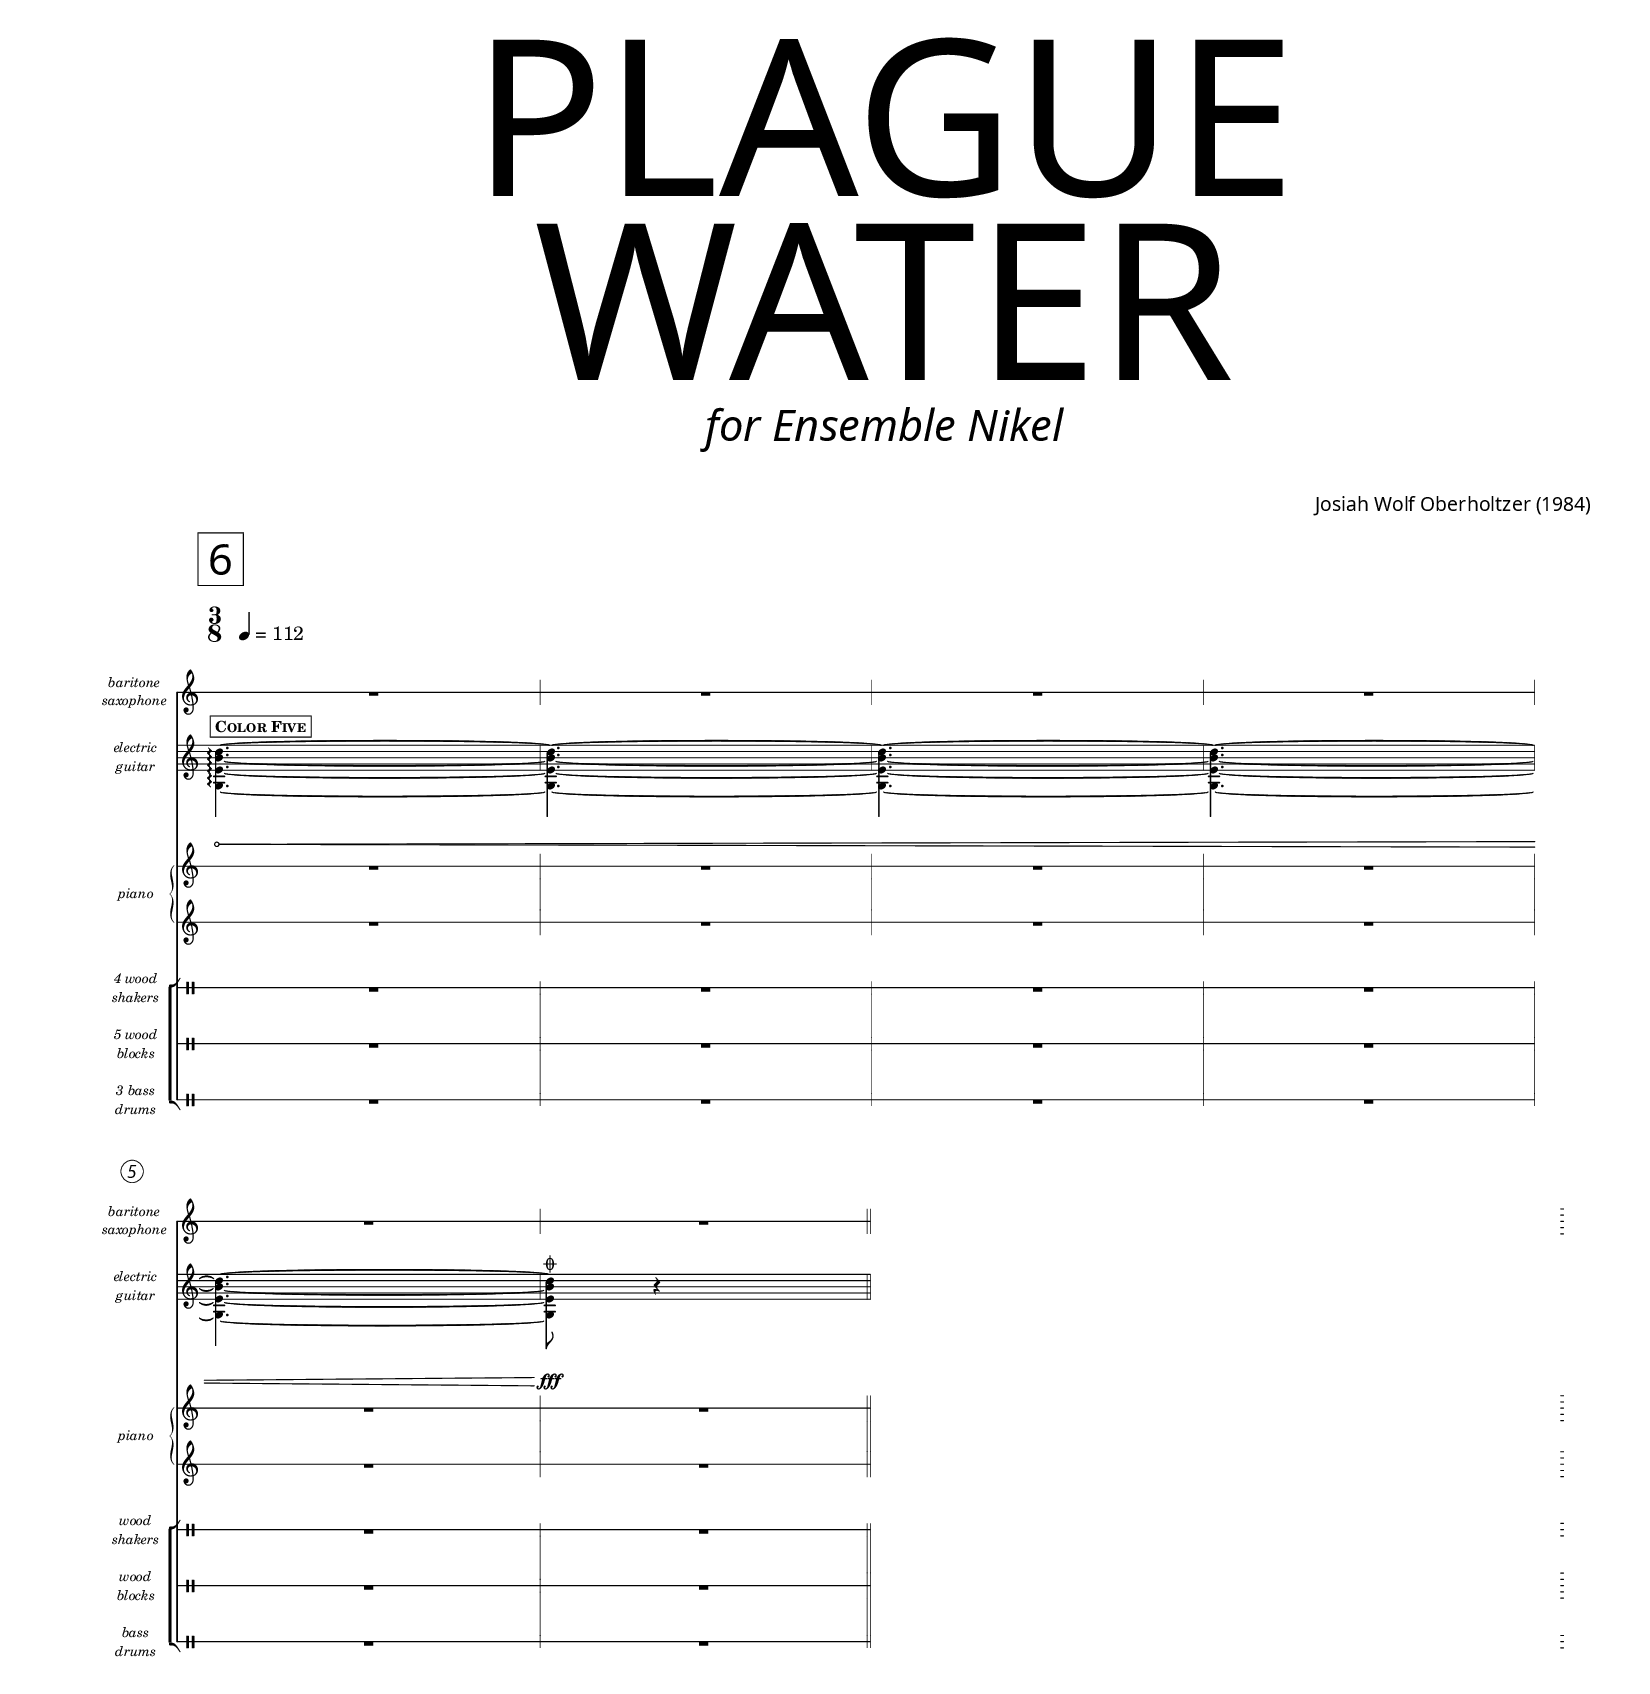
\version "2.19.2"
\language "english"

#(ly:set-option 'relative-includes #t)

\include "../../stylesheets/plague-water-header.ily"
\include "../../stylesheets/plague-water-layout.ily"
\include "../../stylesheets/plague-water-paper.ily"

\score {
	\context Score = "Plague Water Score" \with {
		\override HorizontalBracket #'color = #red
	} <<
		\tag score.saxophone.guitar.piano.percussion
		\context TimeSignatureContext = "TimeSignatureContext" {
			{
				\mark \markup { \override #'(box-padding . 0.5) \box 6 }
				\tempo 4=112
				\time 3/8
				s1 * 3/8
			}
			{
				s1 * 3/8
			}
			{
				s1 * 3/8
			}
			{
				s1 * 3/8
			}
			{
				s1 * 3/8
			}
			{
				s1 * 3/8
			}
		}
		\tag score.saxophone
		\context SaxophoneStaffGroup = "Saxophone Staff Group" <<
			\context SaxophoneStaff = "Saxophone Staff" {
				\clef "treble"
				\transpose ef, c'
				\context Voice = "Saxophone Voice" {
					{
						\tag #'Segment6SaxophoneVoice1
						{
							{
								\stopStaff
								\once \override Staff.StaffSymbol.line-count = 1
								\startStaff
								R1 * 3/8
							}
						}
						\tag #'Segment6SaxophoneVoice2
						{
							{
								R1 * 3/8
							}
						}
						\tag #'Segment6SaxophoneVoice3
						{
							{
								R1 * 3/8
							}
						}
						\tag #'Segment6SaxophoneVoice4
						{
							{
								R1 * 3/8
							}
						}
						\tag #'Segment6SaxophoneVoice5
						{
							{
								R1 * 3/8
							}
						}
						\tag #'Segment6SaxophoneVoice6
						{
							{
								R1 * 3/8
								\stopStaff
								\startStaff
							}
						}
					}
				}
			}
		>>
		\tag score.guitar
		\context GuitarStaffGroup = "Guitar Staff Group" <<
			\context GuitarStaff = "Guitar Staff" {
				\clef "treble"
				\transpose c c'
				\context Voice = "Guitar Voice" {
					{
						\tag #'Segment6GuitarVoice1
						{
							{
								\override Hairpin #'circled-tip = ##t
								<g, e b d'>4. \arpeggio ~ \<
									^ \markup {
										\box
											\pad-around
												#0.5
												\large
													\bold
														\caps
															"Color Five"
										}
							}
						}
						\tag #'Segment6GuitarVoice2
						{
							{
								<g, e b d'>4. ~
							}
						}
						\tag #'Segment6GuitarVoice3
						{
							{
								<g, e b d'>4. ~
							}
						}
						\tag #'Segment6GuitarVoice4
						{
							{
								<g, e b d'>4. ~
							}
						}
						\tag #'Segment6GuitarVoice5
						{
							{
								<g, e b d'>4. ~
							}
						}
						\tag #'Segment6GuitarVoice6
						{
							{
								\set stemLeftBeamCount = 1
								\set stemRightBeamCount = 0
								<g, e b d'>8 -\coda \fff
								\revert Hairpin #'circled-tip
							}
						}
					}
					{
						\tag #'Segment6GuitarVoice7
						{
							{
								r4
							}
						}
					}
				}
			}
		>>
		\tag score.piano
		\context PianoStaffGroup = "Piano Staff Group" <<
			\context PianoUpperStaff = "Piano Upper Staff" {
				\context Voice = "Piano RH Voice" {
					{
						\tag #'Segment6PianoRHVoice1
						{
							{
								\stopStaff
								\once \override Staff.StaffSymbol.line-count = 1
								\startStaff
								R1 * 3/8
							}
						}
						\tag #'Segment6PianoRHVoice2
						{
							{
								R1 * 3/8
							}
						}
						\tag #'Segment6PianoRHVoice3
						{
							{
								R1 * 3/8
							}
						}
						\tag #'Segment6PianoRHVoice4
						{
							{
								R1 * 3/8
							}
						}
						\tag #'Segment6PianoRHVoice5
						{
							{
								R1 * 3/8
							}
						}
						\tag #'Segment6PianoRHVoice6
						{
							{
								R1 * 3/8
								\stopStaff
								\startStaff
							}
						}
					}
				}
			}
			\context PianoLowerStaff = "Piano Lower Staff" {
				\context Voice = "Piano LH Voice" {
					{
						\tag #'Segment6PianoLHVoice1
						{
							{
								\stopStaff
								\once \override Staff.StaffSymbol.line-count = 1
								\startStaff
								R1 * 3/8
							}
						}
						\tag #'Segment6PianoLHVoice2
						{
							{
								R1 * 3/8
							}
						}
						\tag #'Segment6PianoLHVoice3
						{
							{
								R1 * 3/8
							}
						}
						\tag #'Segment6PianoLHVoice4
						{
							{
								R1 * 3/8
							}
						}
						\tag #'Segment6PianoLHVoice5
						{
							{
								R1 * 3/8
							}
						}
						\tag #'Segment6PianoLHVoice6
						{
							{
								R1 * 3/8
								\stopStaff
								\startStaff
							}
						}
					}
				}
			}
			\context Dynamics = "Piano Pedals" {
				{
					\tag #'Segment6PianoPedals1
					{
						{
							R1 * 3/8
						}
					}
					\tag #'Segment6PianoPedals2
					{
						{
							R1 * 3/8
						}
					}
					\tag #'Segment6PianoPedals3
					{
						{
							R1 * 3/8
						}
					}
					\tag #'Segment6PianoPedals4
					{
						{
							R1 * 3/8
						}
					}
					\tag #'Segment6PianoPedals5
					{
						{
							R1 * 3/8
						}
					}
					\tag #'Segment6PianoPedals6
					{
						{
							R1 * 3/8
						}
					}
				}
			}
		>>
		\tag score.percussion
		\context PercussionStaffGroup = "Percussion Staff Group" <<
			\context PercussionShakerStaff = "Percussion Shaker Staff" {
				\clef "percussion"
				\context Voice = "Percussion Shaker Voice" {
					{
						\tag #'Segment6PercussionShakerVoice1
						{
							{
								\stopStaff
								\once \override Staff.StaffSymbol.line-count = 1
								\startStaff
								R1 * 3/8
							}
						}
						\tag #'Segment6PercussionShakerVoice2
						{
							{
								R1 * 3/8
							}
						}
						\tag #'Segment6PercussionShakerVoice3
						{
							{
								R1 * 3/8
							}
						}
						\tag #'Segment6PercussionShakerVoice4
						{
							{
								R1 * 3/8
							}
						}
						\tag #'Segment6PercussionShakerVoice5
						{
							{
								R1 * 3/8
							}
						}
						\tag #'Segment6PercussionShakerVoice6
						{
							{
								R1 * 3/8
								\stopStaff
								\startStaff
							}
						}
					}
				}
			}
			\context PercussionWoodblockStaff = "Percussion Woodblock Staff" {
				\clef "percussion"
				\context Voice = "Percussion Woodblock Voice" {
					{
						\tag #'Segment6PercussionWoodblockVoice1
						{
							{
								\stopStaff
								\once \override Staff.StaffSymbol.line-count = 1
								\startStaff
								R1 * 3/8
							}
						}
						\tag #'Segment6PercussionWoodblockVoice2
						{
							{
								R1 * 3/8
							}
						}
						\tag #'Segment6PercussionWoodblockVoice3
						{
							{
								R1 * 3/8
							}
						}
						\tag #'Segment6PercussionWoodblockVoice4
						{
							{
								R1 * 3/8
							}
						}
						\tag #'Segment6PercussionWoodblockVoice5
						{
							{
								R1 * 3/8
							}
						}
						\tag #'Segment6PercussionWoodblockVoice6
						{
							{
								R1 * 3/8
								\stopStaff
								\startStaff
							}
						}
					}
				}
			}
			\context PercussionDrumStaff = "Percussion Drum Staff" {
				\clef "percussion"
				\context Voice = "Percussion Drum Voice" {
					{
						\tag #'Segment6PercussionDrumVoice1
						{
							{
								\stopStaff
								\once \override Staff.StaffSymbol.line-count = 1
								\startStaff
								R1 * 3/8
							}
						}
						\tag #'Segment6PercussionDrumVoice2
						{
							{
								R1 * 3/8
							}
						}
						\tag #'Segment6PercussionDrumVoice3
						{
							{
								R1 * 3/8
							}
						}
						\tag #'Segment6PercussionDrumVoice4
						{
							{
								R1 * 3/8
							}
						}
						\tag #'Segment6PercussionDrumVoice5
						{
							{
								R1 * 3/8
							}
						}
						\tag #'Segment6PercussionDrumVoice6
						{
							{
								R1 * 3/8
								\bar "||"
								\stopStaff
								\startStaff
							}
						}
					}
				}
			}
		>>
	>>
}